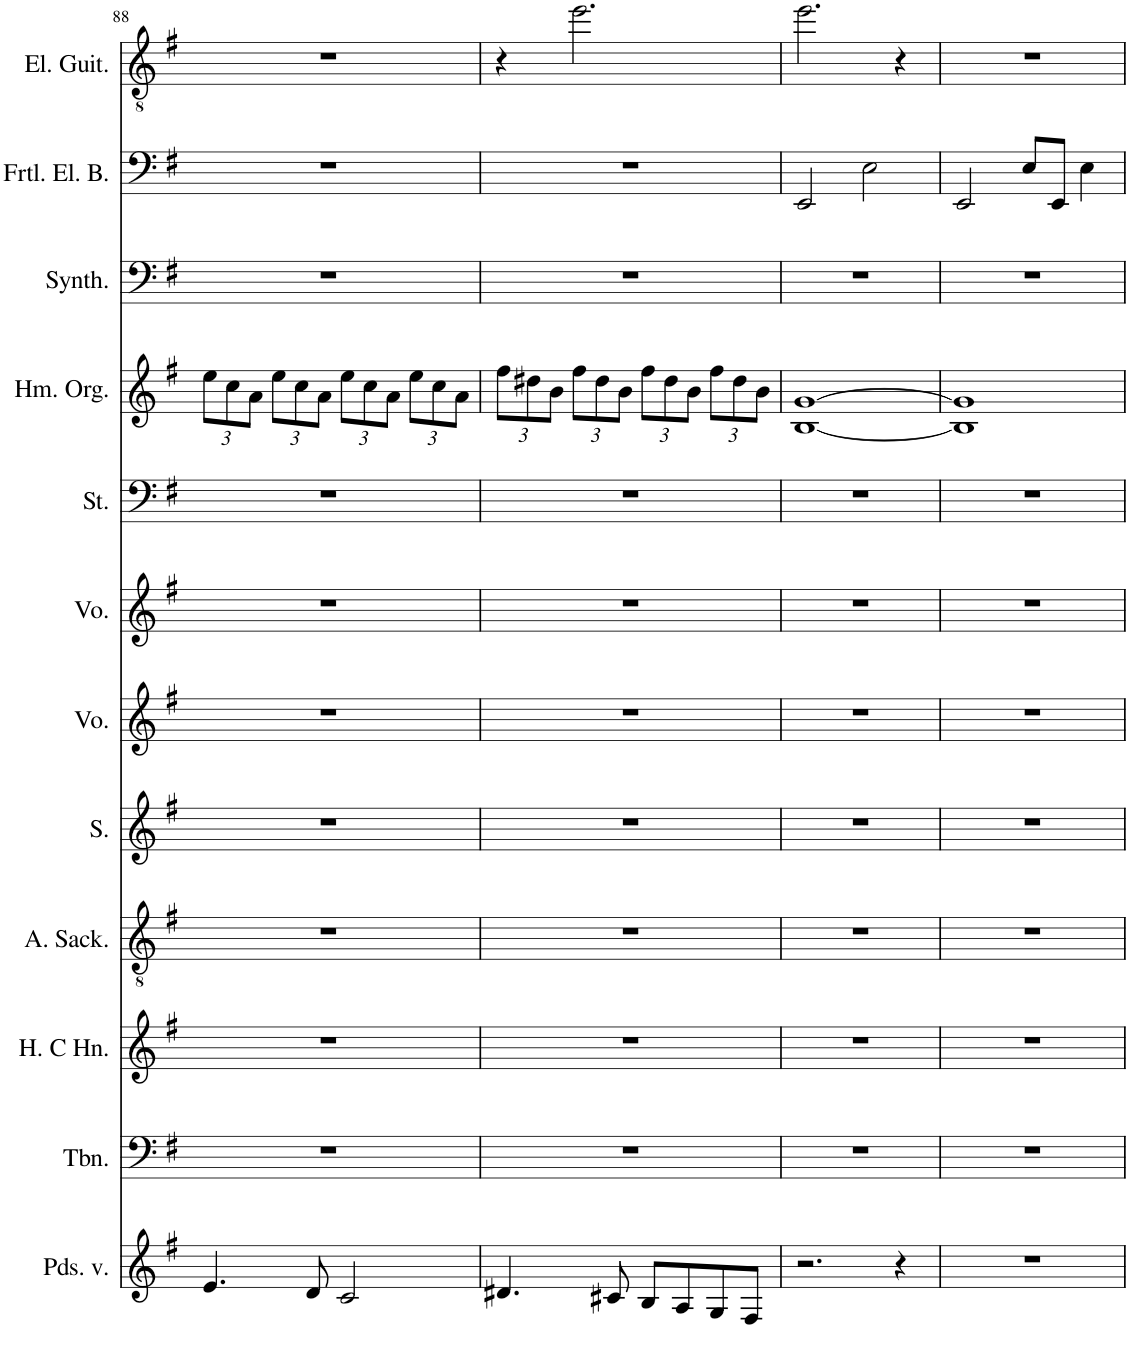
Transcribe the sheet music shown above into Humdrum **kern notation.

**kern	**kern	**kern	**kern	**kern	**kern	**kern	**kern	**kern	**kern	**kern	**kern
*part12	*part11	*part10	*part9	*part8	*part7	*part6	*part5	*part4	*part3	*part2	*part1
*staff12	*staff11	*staff10	*staff9	*staff8	*staff7	*staff6	*staff5	*staff4	*staff3	*staff2	*staff1
*I"Pardessus de viole, Violin	*I"Trombone, Brass	*I"High C Horn, Brass	*I"Alto Sackbut, Brass	*I"Soprano, Choirs	*I"Voice, Choirs	*I"Voice, Choirs	*I"Strings, Strings	*I"Hammond Organ, Organ	*I"String Synthesizer, Bass 2	*I"Fretless Electric Bass, Bass	*I"Electric Guitar, Guitar2
*I'Pds. v.	*I'Tbn.	*I'H. C Hn.	*I'A. Sack.	*I'S.	*I'Vo.	*I'Vo.	*I'St.	*I'Hm. Org.	*I'Synth.	*I'Frtl. El. B.	*I'El. Guit.
!!LO:PB:g=z
*clefG2	*clefF4	*clefG2	*clefGv2	*clefG2	*clefG2	*clefG2	*clefF4	*clefG2	*clefF4	*clefF4	*clefGv2
*	*	*Trd7c12	*	*	*	*	*	*	*	*Trd7c12	*
*k[f#]	*k[f#]	*k[f#]	*k[f#]	*k[f#]	*k[f#]	*k[f#]	*k[f#]	*k[f#]	*k[f#]	*k[f#]	*k[f#]
*M4/4	*M4/4	*M4/4	*M4/4	*M4/4	*M4/4	*M4/4	*M4/4	*M4/4	*M4/4	*M4/4	*M4/4
*	*	*	*	*	*	*	*	*Xbrackettup	*	*	*
=88	=88	=88	=88	=88	=88	=88	=88	=88	=88	=88	=88
4.e/	1r	1r	1r	1r	1r	1r	1r	12ee\L	1r	1r	1r
.	.	.	.	.	.	.	.	12cc\	.	.	.
.	.	.	.	.	.	.	.	12a\J	.	.	.
.	.	.	.	.	.	.	.	12ee\L	.	.	.
.	.	.	.	.	.	.	.	12cc\	.	.	.
8d/	.	.	.	.	.	.	.	.	.	.	.
.	.	.	.	.	.	.	.	12a\J	.	.	.
2c/	.	.	.	.	.	.	.	12ee\L	.	.	.
.	.	.	.	.	.	.	.	12cc\	.	.	.
.	.	.	.	.	.	.	.	12a\J	.	.	.
.	.	.	.	.	.	.	.	12ee\L	.	.	.
.	.	.	.	.	.	.	.	12cc\	.	.	.
.	.	.	.	.	.	.	.	12a\J	.	.	.
=89	=89	=89	=89	=89	=89	=89	=89	=89	=89	=89	=89
4.d#X/	1r	1r	1r	1r	1r	1r	1r	12ff#\L	1r	1r	4r
.	.	.	.	.	.	.	.	12dd#X\	.	.	.
.	.	.	.	.	.	.	.	12b\J	.	.	.
.	.	.	.	.	.	.	.	12ff#\L	.	.	2.ee\
.	.	.	.	.	.	.	.	12dd#\	.	.	.
8c#X/	.	.	.	.	.	.	.	.	.	.	.
.	.	.	.	.	.	.	.	12b\J	.	.	.
8B/L	.	.	.	.	.	.	.	12ff#\L	.	.	.
.	.	.	.	.	.	.	.	12dd#\	.	.	.
8A/	.	.	.	.	.	.	.	.	.	.	.
.	.	.	.	.	.	.	.	12b\J	.	.	.
8G/	.	.	.	.	.	.	.	12ff#\L	.	.	.
.	.	.	.	.	.	.	.	12dd#\	.	.	.
8F#/J	.	.	.	.	.	.	.	.	.	.	.
.	.	.	.	.	.	.	.	12b\J	.	.	.
=90	=90	=90	=90	=90	=90	=90	=90	=90	=90	=90	=90
2.r	1r	1r	1r	1r	1r	1r	1r	[1B [1g	1r	2EE/	2.ee\
.	.	.	.	.	.	.	.	.	.	2E\	.
4r	.	.	.	.	.	.	.	.	.	.	4r
=91	=91	=91	=91	=91	=91	=91	=91	=91	=91	=91	=91
1r	1r	1r	1r	1r	1r	1r	1r	1B] 1g]	1r	2EE/	1r
.	.	.	.	.	.	.	.	.	.	8E/L	.
.	.	.	.	.	.	.	.	.	.	8EE/J	.
.	.	.	.	.	.	.	.	.	.	4E\	.
=	=	=	=	=	=	=	=	=	=	=	=
*-	*-	*-	*-	*-	*-	*-	*-	*-	*-	*-	*-
